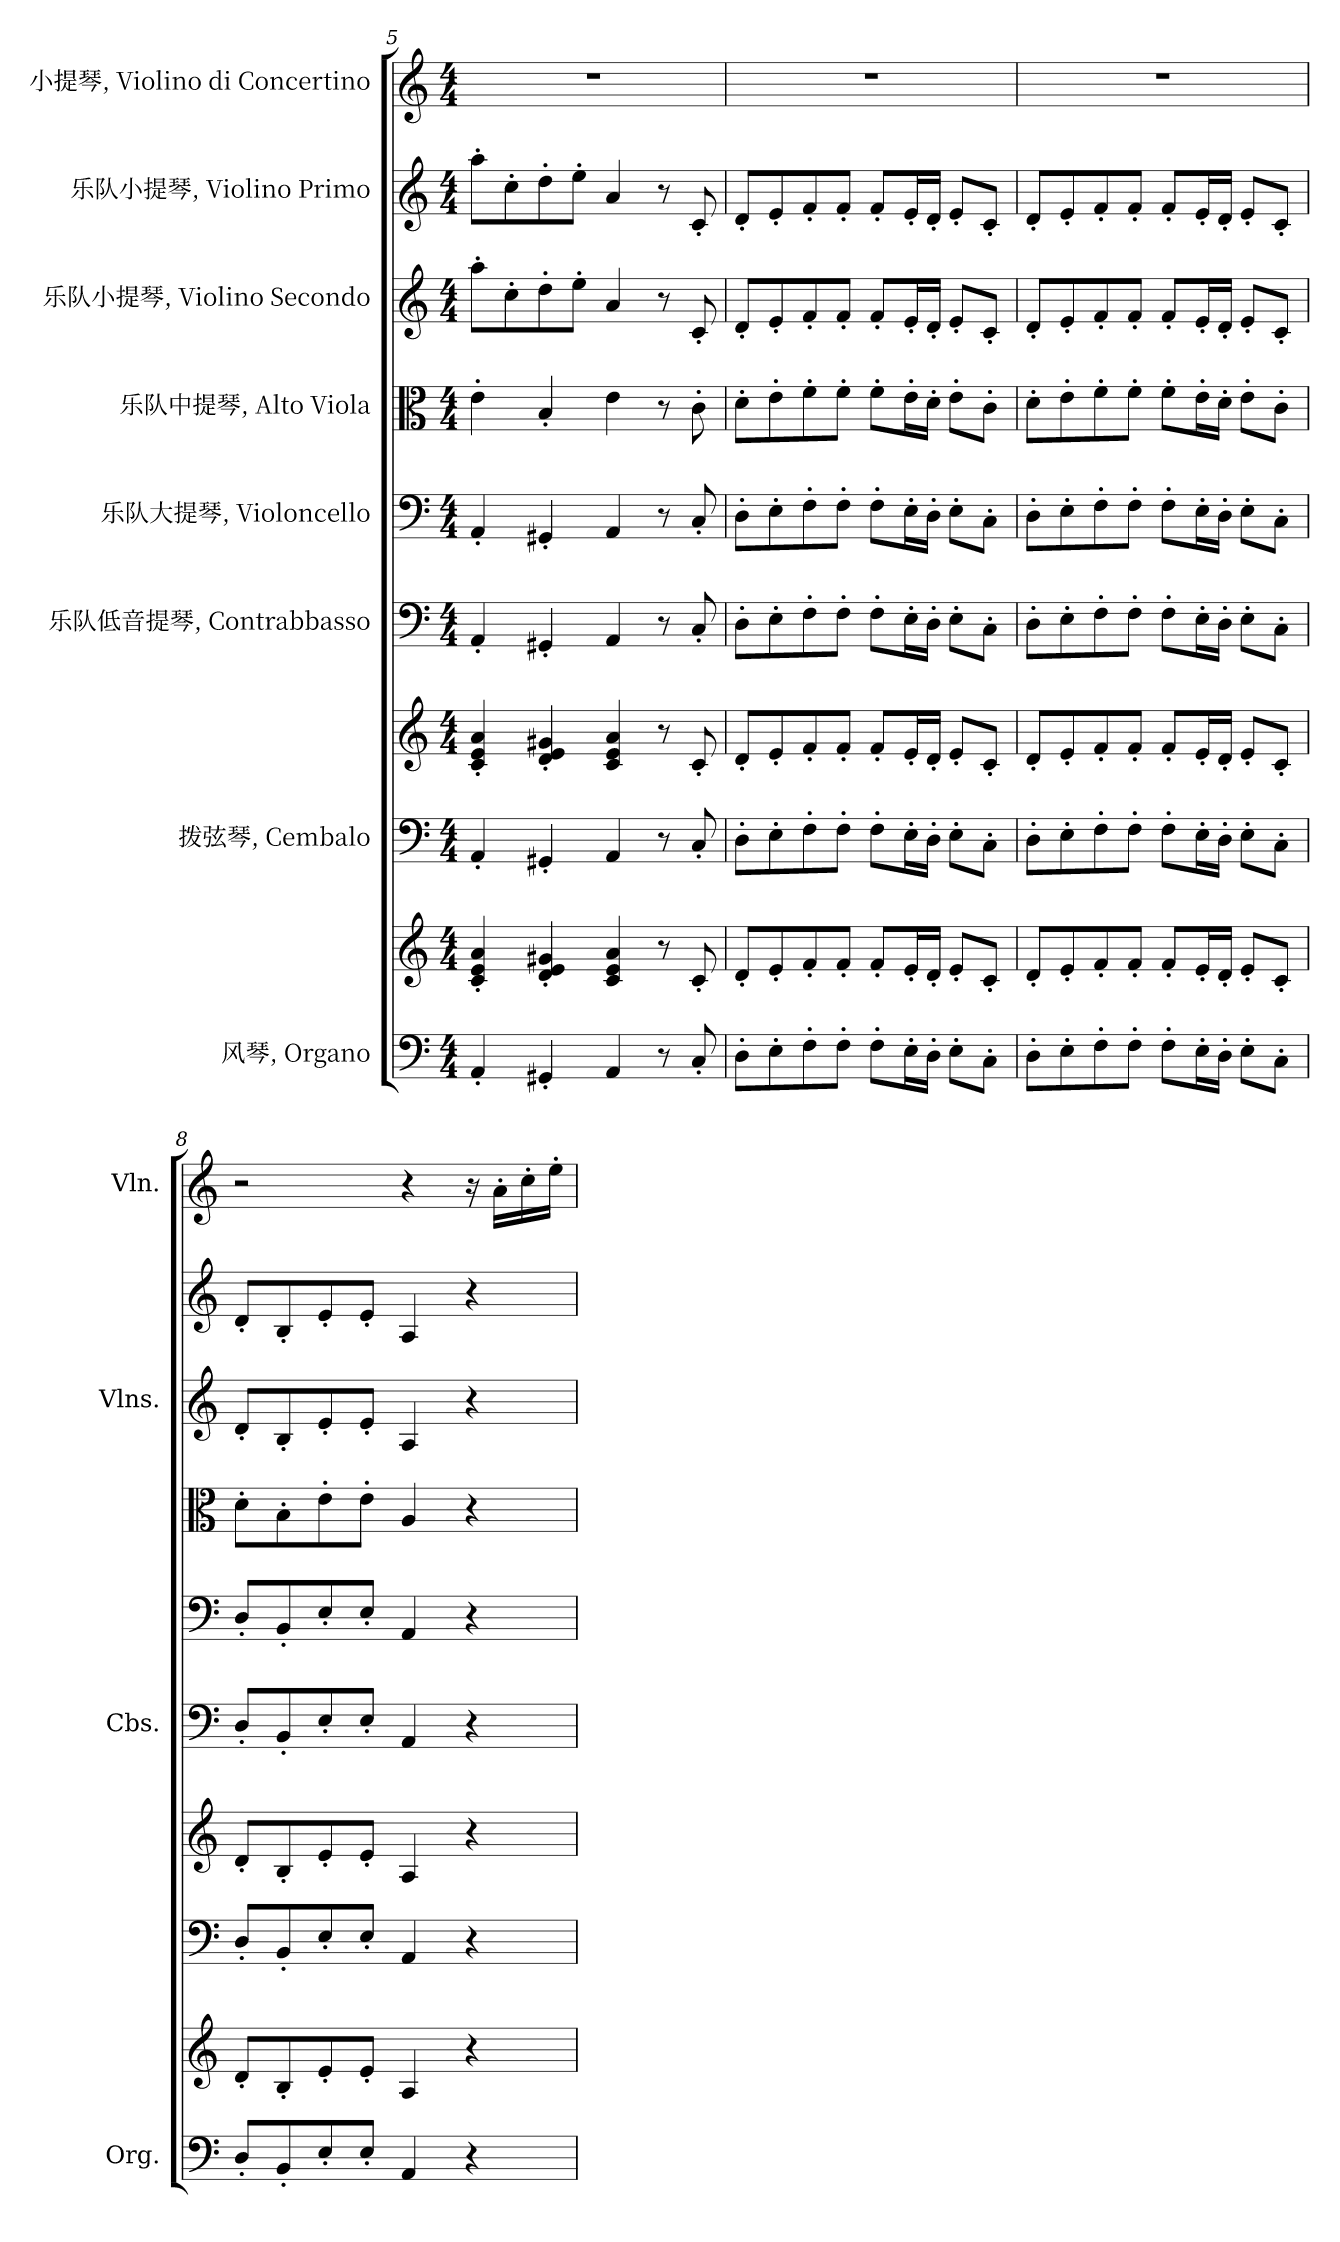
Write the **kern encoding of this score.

**kern	**kern	**kern	**kern	**kern	**kern	**kern	**kern	**kern	**kern
*part8	*part8	*part7	*part7	*part6	*part5	*part4	*part3	*part2	*part1
*staff10	*staff9	*staff8	*staff7	*staff6	*staff5	*staff4	*staff3	*staff2	*staff1
*I"风琴, Organo	*	*I"拨弦琴, Cembalo	*	*I"乐队低音提琴, Contrabbasso	*I"乐队大提琴, Violoncello	*I"乐队中提琴, Alto Viola	*I"乐队小提琴, Violino Secondo	*I"乐队小提琴, Violino Primo	*I"小提琴, Violino di Concertino
*I'Org.	*	*	*	*I'Cbs.	*	*	*I'Vlns.	*	*I'Vln.
*clefF4	*clefG2	*clefF4	*clefG2	*clefF4	*clefF4	*clefC3	*clefG2	*clefG2	*clefG2
*	*	*	*	*ITrd7c12	*	*	*	*	*
*k[]	*k[]	*k[]	*k[]	*k[]	*k[]	*k[]	*k[]	*k[]	*k[]
*M4/4	*M4/4	*M4/4	*M4/4	*M4/4	*M4/4	*M4/4	*M4/4	*M4/4	*M4/4
=5	=5	=5	=5	=5	=5	=5	=5	=5	=5
4AA'/	4c/' 4e/' 4a/'	4AA'/	4c/' 4e/' 4a/'	4AAA'/	4AA'/	4e'\	8aa'\L	8aa'\L	1r
.	.	.	.	.	.	.	8cc'\	8cc'\	.
4GG#X'/	4d/' 4e/' 4g#X/'	4GG#X'/	4d/' 4e/' 4g#X/'	4GGG#X'/	4GG#X'/	4B'/	8dd'\	8dd'\	.
.	.	.	.	.	.	.	8ee'\J	8ee'\J	.
4AA/	4c/ 4e/ 4a/	4AA/	4c/ 4e/ 4a/	4AAA/	4AA/	4e\	4a/	4a/	.
8r	8r	8r	8r	8r	8r	8r	8r	8r	.
8C'/	8c'/	8C'/	8c'/	8CC'/	8C'/	8c'\	8c'/	8c'/	.
=6	=6	=6	=6	=6	=6	=6	=6	=6	=6
8D'\L	8d'/L	8D'\L	8d'/L	8DD'\L	8D'\L	8d'\L	8d'/L	8d'/L	1r
8E'\	8e'/	8E'\	8e'/	8EE'\	8E'\	8e'\	8e'/	8e'/	.
8F'\	8f'/	8F'\	8f'/	8FF'\	8F'\	8f'\	8f'/	8f'/	.
8F'\J	8f'/J	8F'\J	8f'/J	8FF'\J	8F'\J	8f'\J	8f'/J	8f'/J	.
8F'\L	8f'/L	8F'\L	8f'/L	8FF'\L	8F'\L	8f'\L	8f'/L	8f'/L	.
16E'\L	16e'/L	16E'\L	16e'/L	16EE'\L	16E'\L	16e'\L	16e'/L	16e'/L	.
16D'\JJ	16d'/JJ	16D'\JJ	16d'/JJ	16DD'\JJ	16D'\JJ	16d'\JJ	16d'/JJ	16d'/JJ	.
8E'\L	8e'/L	8E'\L	8e'/L	8EE'\L	8E'\L	8e'\L	8e'/L	8e'/L	.
8C'\J	8c'/J	8C'\J	8c'/J	8CC'\J	8C'\J	8c'\J	8c'/J	8c'/J	.
=7	=7	=7	=7	=7	=7	=7	=7	=7	=7
8D'\L	8d'/L	8D'\L	8d'/L	8DD'\L	8D'\L	8d'\L	8d'/L	8d'/L	1r
8E'\	8e'/	8E'\	8e'/	8EE'\	8E'\	8e'\	8e'/	8e'/	.
8F'\	8f'/	8F'\	8f'/	8FF'\	8F'\	8f'\	8f'/	8f'/	.
8F'\J	8f'/J	8F'\J	8f'/J	8FF'\J	8F'\J	8f'\J	8f'/J	8f'/J	.
8F'\L	8f'/L	8F'\L	8f'/L	8FF'\L	8F'\L	8f'\L	8f'/L	8f'/L	.
16E'\L	16e'/L	16E'\L	16e'/L	16EE'\L	16E'\L	16e'\L	16e'/L	16e'/L	.
16D'\JJ	16d'/JJ	16D'\JJ	16d'/JJ	16DD'\JJ	16D'\JJ	16d'\JJ	16d'/JJ	16d'/JJ	.
8E'\L	8e'/L	8E'\L	8e'/L	8EE'\L	8E'\L	8e'\L	8e'/L	8e'/L	.
8C'\J	8c'/J	8C'\J	8c'/J	8CC'\J	8C'\J	8c'\J	8c'/J	8c'/J	.
!!LO:PB:g=z
=8	=8	=8	=8	=8	=8	=8	=8	=8	=8
8D'/L	8d'/L	8D'/L	8d'/L	8DD'/L	8D'/L	8d'\L	8d'/L	8d'/L	2r
8BB'/	8B'/	8BB'/	8B'/	8BBB'/	8BB'/	8B'\	8B'/	8B'/	.
8E'/	8e'/	8E'/	8e'/	8EE'/	8E'/	8e'\	8e'/	8e'/	.
8E'/J	8e'/J	8E'/J	8e'/J	8EE'/J	8E'/J	8e'\J	8e'/J	8e'/J	.
4AA/	4A/	4AA/	4A/	4AAA/	4AA/	4A/	4A/	4A/	4r
4r	4r	4r	4r	4r	4r	4r	4r	4r	16r
.	.	.	.	.	.	.	.	.	16a'\LL
.	.	.	.	.	.	.	.	.	16cc'\
.	.	.	.	.	.	.	.	.	16ee'\JJ
=	=	=	=	=	=	=	=	=	=
*-	*-	*-	*-	*-	*-	*-	*-	*-	*-
